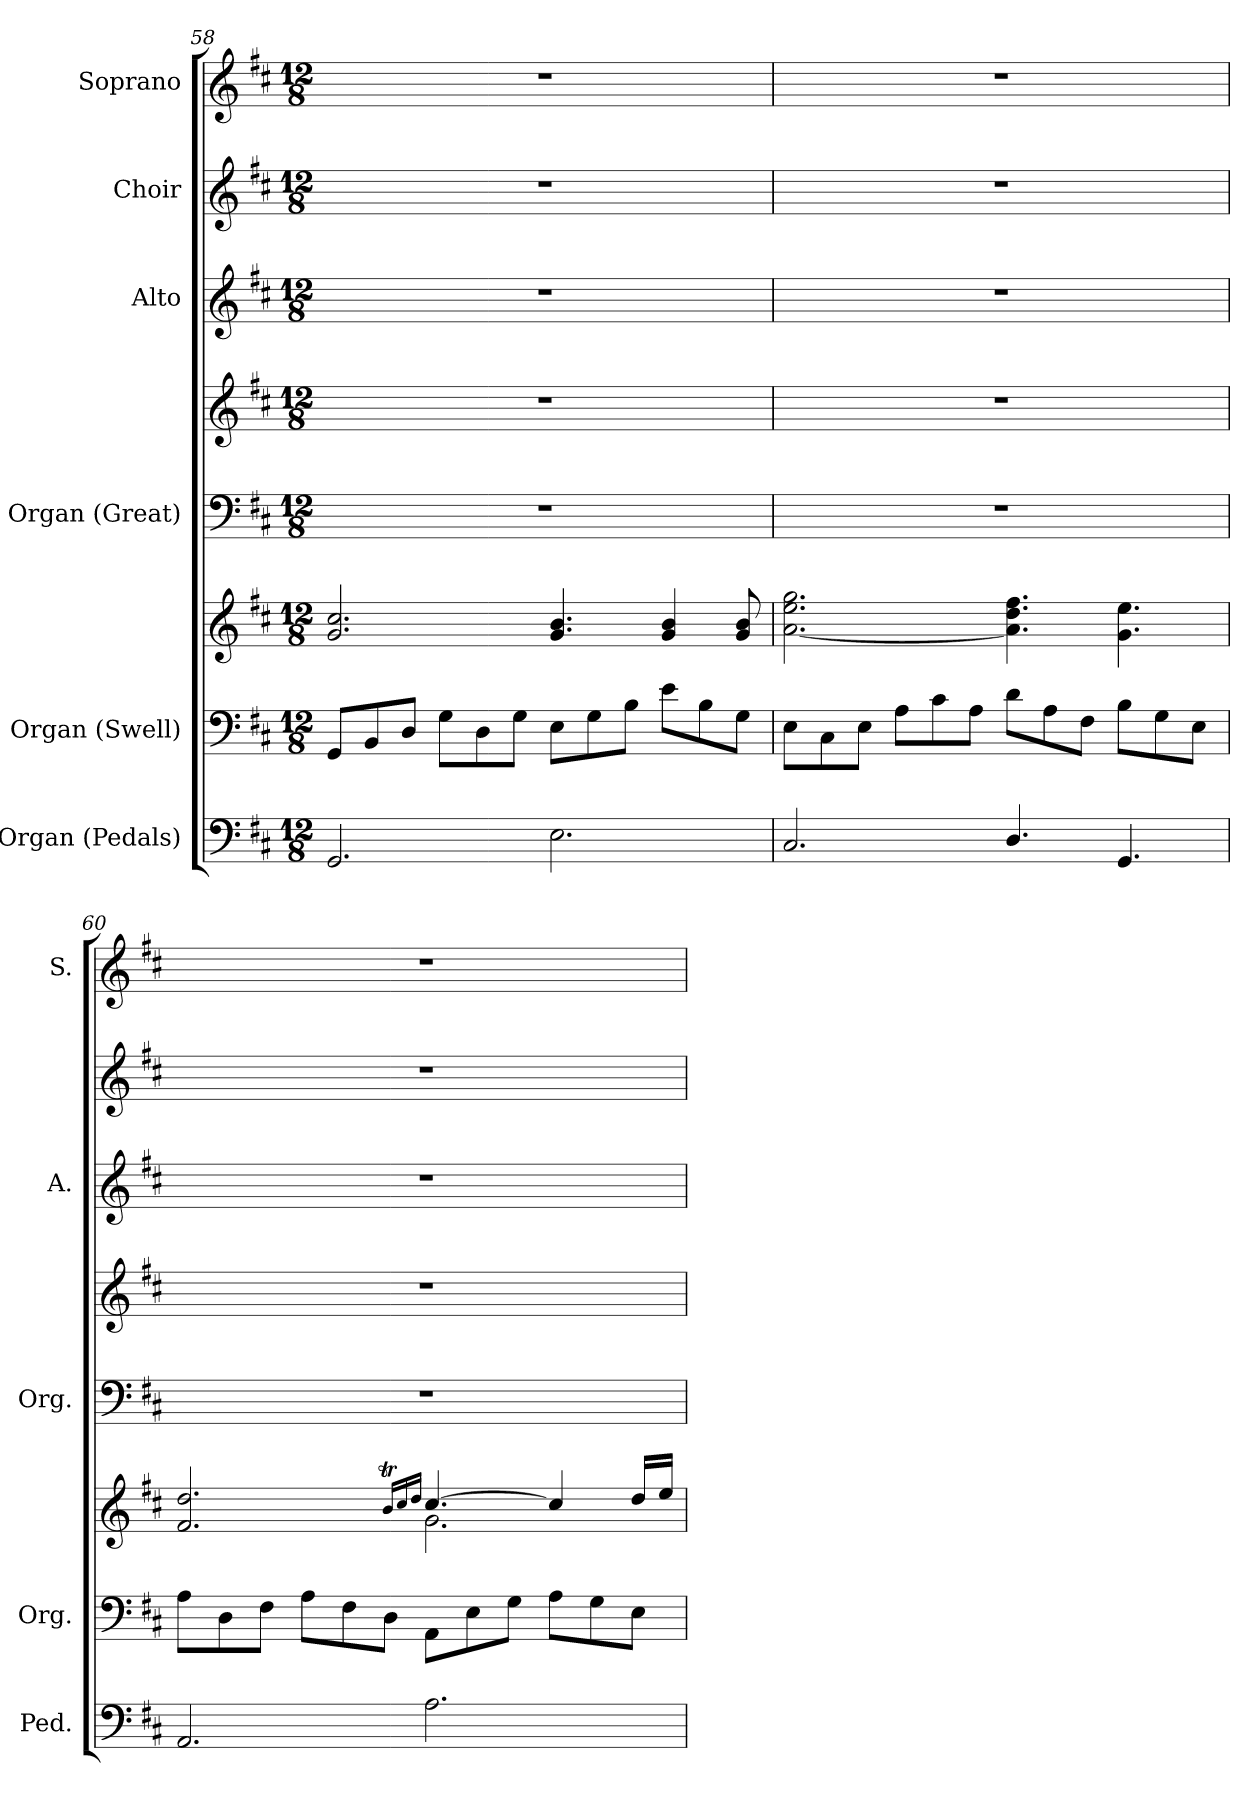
**kern	**kern	**kern	**kern	**kern	**kern	**kern	**kern
*part6	*part5	*part5	*part4	*part4	*part3	*part2	*part1
*staff8	*staff7	*staff6	*staff5	*staff4	*staff3	*staff2	*staff1
*I"Organ  (Pedals)	*I"Organ (Swell)	*	*I"Organ (Great)	*	*I"Alto	*I"Choir	*I"Soprano
*I'Ped.	*I'Org.	*	*I'Org.	*	*I'A.	*	*I'S.
*clefF4	*clefF4	*clefG2	*clefF4	*clefG2	*clefG2	*clefG2	*clefG2
*k[f#c#]	*k[f#c#]	*k[f#c#]	*k[f#c#]	*k[f#c#]	*k[f#c#]	*k[f#c#]	*k[f#c#]
*D:	*D:	*D:	*D:	*D:	*D:	*D:	*D:
*M12/8	*M12/8	*M12/8	*M12/8	*M12/8	*M12/8	*M12/8	*M12/8
=58	=58	=58	=58	=58	=58	=58	=58
!	!	!	!LO:N:vis=1	!LO:N:vis=1	!LO:N:vis=1	!LO:N:vis=1	!LO:N:vis=1
2.GGi/	8GGi/L	2.gi/ 2.cc#i	1.r	1.r	1.r	1.r	1.r
.	8BBi/	.	.	.	.	.	.
.	8Di/J	.	.	.	.	.	.
.	8Gi\L	.	.	.	.	.	.
.	8Di\	.	.	.	.	.	.
.	8Gi\J	.	.	.	.	.	.
2.Ei\	8Ei\L	4.gi/ 4.bi	.	.	.	.	.
.	8Gi\	.	.	.	.	.	.
.	8Bi\J	.	.	.	.	.	.
.	8ei\L	4gi/ 4bi	.	.	.	.	.
.	8Bi\	.	.	.	.	.	.
.	8Gi\J	8gi/ 8bi	.	.	.	.	.
!!LO:LB:g=z
=59	=59	=59	=59	=59	=59	=59	=59
!	!	!	!LO:N:vis=1	!LO:N:vis=1	!LO:N:vis=1	!LO:N:vis=1	!LO:N:vis=1
2.C#i/	8Ei\L	[<2.ai\ 2.eei 2.ggi	1.r	1.r	1.r	1.r	1.r
.	8C#i\	.	.	.	.	.	.
.	8Ei\J	.	.	.	.	.	.
.	8Ai\L	.	.	.	.	.	.
.	8c#i\	.	.	.	.	.	.
.	8Ai\J	.	.	.	.	.	.
4.Di/	8di\L	4.ai\] 4.ddi 4.ff#i	.	.	.	.	.
.	8Ai\	.	.	.	.	.	.
.	8F#i\J	.	.	.	.	.	.
4.GGi/	8Bi\L	4.gi\ 4.eei	.	.	.	.	.
.	8Gi\	.	.	.	.	.	.
.	8Ei\J	.	.	.	.	.	.
=60	=60	=60	=60	=60	=60	=60	=60
*	*	*^	*	*	*	*	*
!	!	!	!	!LO:N:vis=1	!LO:N:vis=1	!LO:N:vis=1	!LO:N:vis=1	!LO:N:vis=1
2.AAi/	8Ai\L	2.f#i/ 2.ddi	2.ryy	1.r	1.r	1.r	1.r	1.r
.	8Di\	.	.	.	.	.	.	.
.	8F#i\J	.	.	.	.	.	.	.
.	8Ai\L	.	.	.	.	.	.	.
.	8F#i\	.	.	.	.	.	.	.
.	8Di\J	.	.	.	.	.	.	.
.	.	16qbTi/LL	.	.	.	.	.	.
.	.	16qcc#i/	.	.	.	.	.	.
.	.	16qddi/JJ	.	.	.	.	.	.
2.Ai\	8AAi\L	[>4.cc#i/	2.gi\	.	.	.	.	.
.	8Ei\	.	.	.	.	.	.	.
.	8Gi\J	.	.	.	.	.	.	.
.	8Ai\L	4cc#i/]	.	.	.	.	.	.
.	8Gi\	.	.	.	.	.	.	.
.	8Ei\J	16ddi/LL	.	.	.	.	.	.
.	.	16eei/JJ	.	.	.	.	.	.
*	*	*v	*v	*	*	*	*	*
=	=	=	=	=	=	=	=
*-	*-	*-	*-	*-	*-	*-	*-
